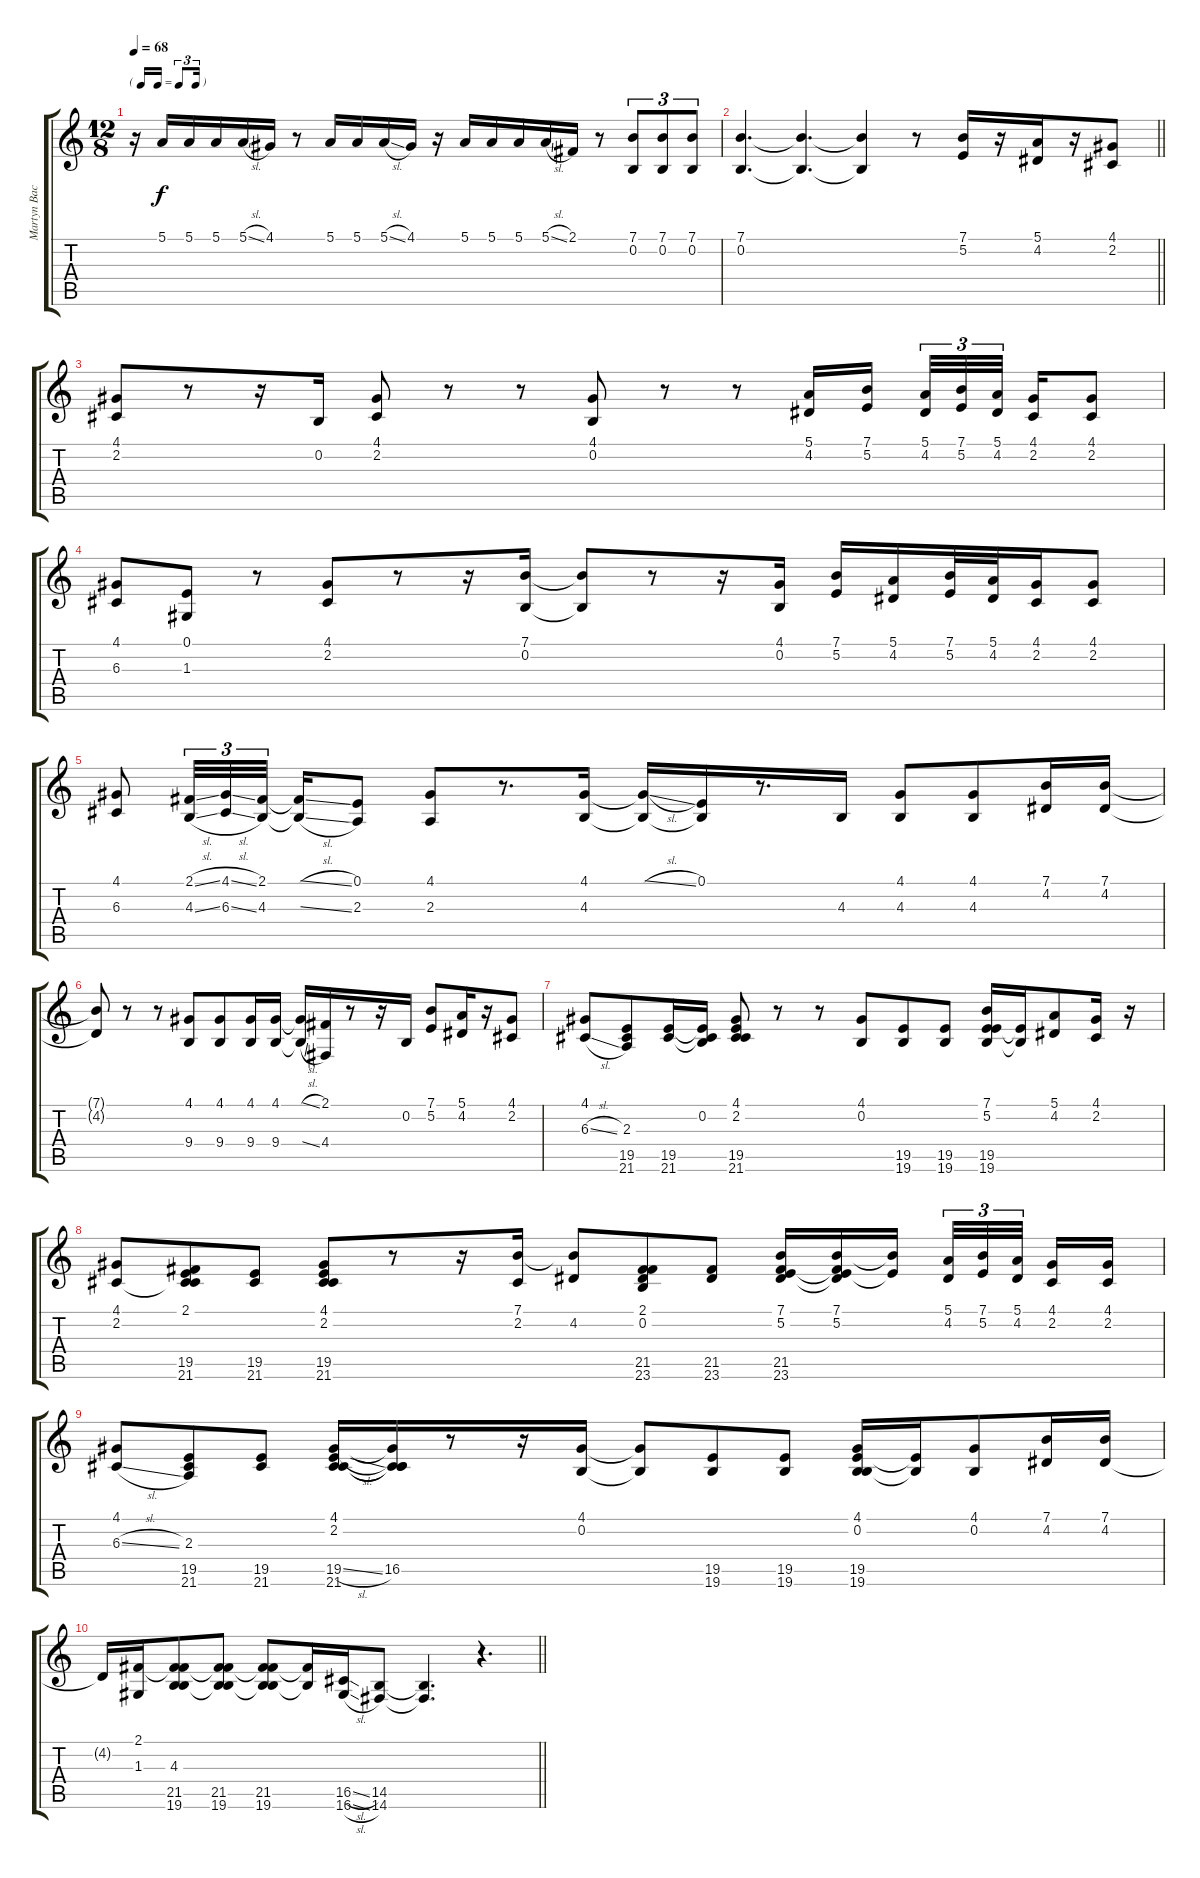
\track ("Martyn Backing Vocals" "Martyn Bac") {instrument voiceoohs}
\staff {score tabs}
\tuning (E4 B3 G3 D3 A2 E2) {hide}
\ts (12 8)
\tf triplet16th
\tempo 68
\clef g2
\ks c
r.16{dy f} 5.1.16 5.1.16 5.1.16 5.1{sl}.16 4.1.16 r.8 5.1.16 5.1.16 5.1{sl}.16 4.1.16 r.16 5.1.16 5.1.16 5.1.16 5.1{sl}.16 2.1.16 r.8 (7.1 0.2).8{tu (3 2)} (7.1 0.2).8{tu (3 2)} (7.1 0.2).8{tu (3 2)} |
\barLineRight lightlight
(7.1 0.2).4{d} (7.1{t} 0.2{t}).4{d} (7.1{t} 0.2{t}).4 r.8 (7.1 5.2).16 r.16 (5.1 4.2).16 r.16 (4.1 2.2).8 |
(4.1 2.2).8 r.8 r.16 0.2.16 (4.1 2.2).8 r.8 r.8 (4.1 0.2).8 r.8 r.8 (5.1 4.2).16 (7.1 5.2).16{beam splitsecondary} (5.1 4.2).32{tu (3 2)} (7.1 5.2).32{tu (3 2)} (5.1 4.2).32{tu (3 2) beam splitsecondary} (4.1 2.2).16 (4.1 2.2).8 |
(4.1 6.3).8 (0.1 1.3).8 r.8 (4.1 2.2).8 r.8 r.16 (7.1 0.2).16 (7.1{t} 0.2{t}).8 r.8 r.16 (4.1 0.2).16 (7.1 5.2).16 (5.1 4.2).16 (7.1 5.2).32 (5.1 4.2).32 (4.1 2.2).16 (4.1 2.2).8 |
(4.1 6.3).8 (2.1{sl} 4.3{sl}).32{tu (3 2)} (4.1{sl} 6.3{sl}).32{tu (3 2)} (2.1 4.3).32{tu (3 2) beam splitsecondary} (2.1{sl t} 4.3{sl t}).16 (0.1 2.3).8 (4.1 2.3).8 r.8{d} (4.1 4.3).16 (4.1{sl t} 4.3{t}).16 (0.1 4.3{t}).16 r.8{d} 4.3.16 (4.1 4.3).8 (4.1 4.3).8 (7.1 4.2).16 (7.1 4.2).16 |
(7.1{t} 4.2{t}).8 r.8 r.8 (4.1 9.4).8 (4.1 9.4).8 (4.1 9.4).16 (4.1 9.4).16 (4.1{sl t} 9.4{sl t}).16 (2.1 4.4).16 r.8 r.16 0.2.16 (7.1 5.2).8 (5.1 4.2).16 r.16 (4.1 2.2).8 |
(4.1 6.3{sl}).8 (2.3 19.5 21.6).8 (19.5 21.6).16 (0.2 19.5{t} 21.6{t}).16 (4.1 2.2 19.5 21.6).8 r.8 r.8 (4.1 0.2).8 (19.5 19.6).8 (19.5 19.6).8 (7.1 5.2 19.5 19.6).16 (19.5{t} 19.6{t}).16 (5.1 4.2).8 (4.1 2.2).16 r.16 |
(4.1 2.2).8 (2.1 2.2{t} 19.5 21.6).8 (19.5 21.6).8 (4.1 2.2 19.5 21.6).8 r.8 r.16 (7.1 2.2).16 (7.1{t} 4.2).8 (2.1 0.2 21.5 23.6).8 (21.5 23.6).8 (7.1 5.2 21.5 23.6).16 (7.1 5.2 21.5{t} 23.6{t}).16 (7.1{t} 5.2{t}).16{beam splitsecondary} (5.1 4.2).32{tu (3 2)} (7.1 5.2).32{tu (3 2)} (5.1 4.2).32{tu (3 2) beam splitsecondary} (4.1 2.2).16 (4.1 2.2).16 |
(4.1 6.3{sl}).8 (2.3 19.5 21.6).8 (19.5 21.6).8 (4.1 2.2 19.5{sl} 21.6).16 (4.1{t} 2.2{t} 16.5 21.6{t}).16 r.8 r.16 (4.1 0.2).16 (4.1{t} 0.2{t}).8 (19.5 19.6).8 (19.5 19.6).8 (4.1 0.2 19.5 19.6).16 (19.5{t} 19.6{t}).16 (4.1 0.2).8 (7.1 4.2).16 (7.1 4.2).16 |
\barLineRight lightlight
4.2{t}.16 (2.1 1.3).16 (2.1{t} 4.3 21.5 19.6).8 (2.1{t} 4.3{t} 21.5 19.6).8 (2.1{t} 4.3{t} 21.5 19.6).8 (21.5{t} 19.6{t}).16 (16.5{sl} 16.6{sl}).16 (14.5 14.6).8 (14.5{t} 14.6{t}).4{d} r.4{d}
